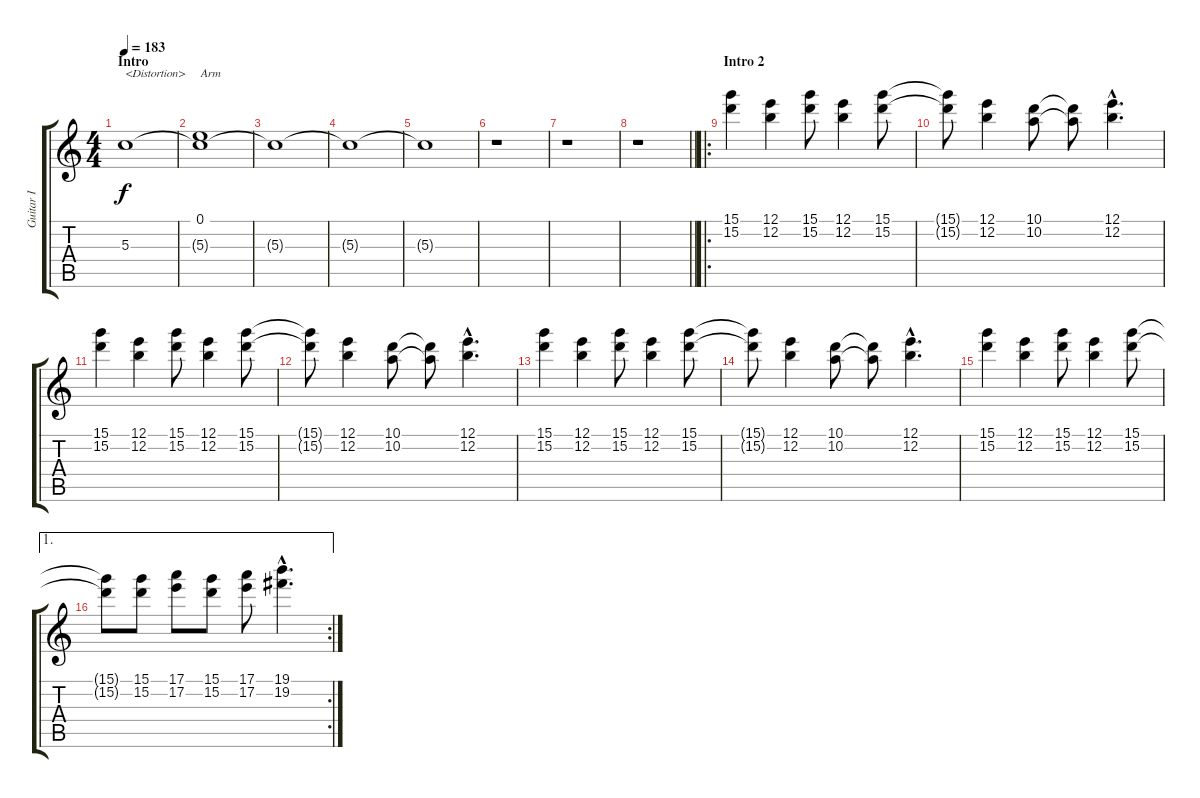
\track ("Guitar I" "Guitar I") {instrument distortionguitar}
\staff {score tabs}
\tuning (E4 B3 G3 D3 A2 E2) {hide}
\ts (4 4)
\section ("" "Intro")
\tempo 183
\clef g2
\ks c
5.3.1{txt "<Distortion>" dy f instrument distortionguitar} |
(0.1 5.3{t}).1{txt "Arm"} |
5.3{t}.1 |
5.3{t}.1 |
5.3{t}.1 |
r.1 |
r.1 |
\barLineRight lightlight
r.1 |
\ro
\section ("" "Intro 2")
(15.1 15.2).4 (12.1 12.2).4 (15.1 15.2).8 (12.1 12.2).4 (15.1 15.2).8 |
(15.1{t} 15.2{t}).8 (12.1 12.2).4 (10.1 10.2).8 (10.1{t} 10.2{t}).8 (12.1{hac} 12.2{hac}).4{d} |
(15.1 15.2).4 (12.1 12.2).4 (15.1 15.2).8 (12.1 12.2).4 (15.1 15.2).8 |
(15.1{t} 15.2{t}).8 (12.1 12.2).4 (10.1 10.2).8 (10.1{t} 10.2{t}).8 (12.1{hac} 12.2{hac}).4{d} |
(15.1 15.2).4 (12.1 12.2).4 (15.1 15.2).8 (12.1 12.2).4 (15.1 15.2).8 |
(15.1{t} 15.2{t}).8 (12.1 12.2).4 (10.1 10.2).8 (10.1{t} 10.2{t}).8 (12.1{hac} 12.2{hac}).4{d} |
(15.1 15.2).4 (12.1 12.2).4 (15.1 15.2).8 (12.1 12.2).4 (15.1 15.2).8 |
\ae 1
\rc 2
(15.1{t} 15.2{t}).8 (15.1 15.2).8 (17.1 17.2).8 (15.1 15.2).8 (17.1 17.2).8 (19.1{hac} 19.2{hac}).4{d}
